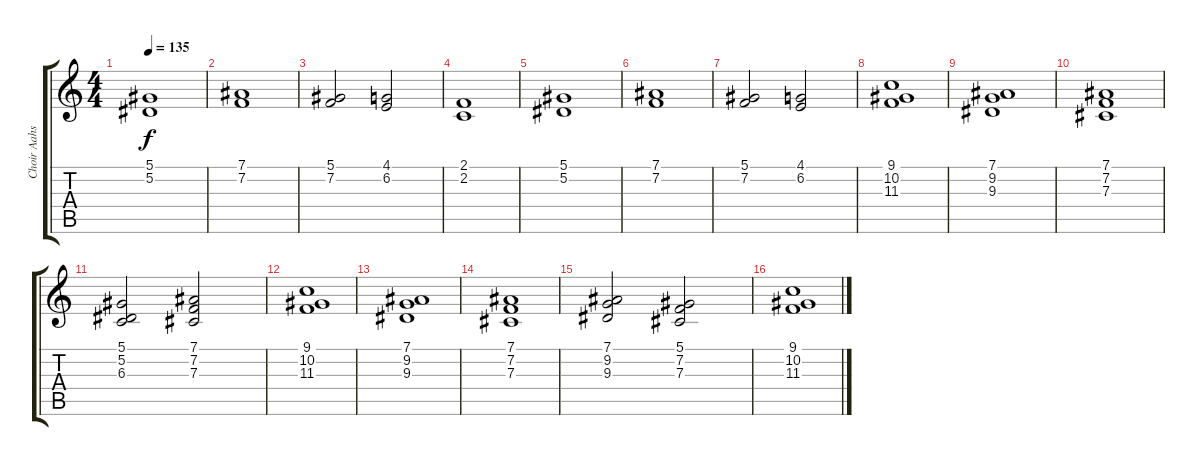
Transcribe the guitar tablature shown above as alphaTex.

\track ("Choir Aahs" "Choir Aahs") {instrument choiraahs}
\staff {score tabs}
\tuning (Eb4 Bb3 Gb3 Db3 Ab2 Eb2) {hide}
\ts (4 4)
\tempo 135
\clef g2
\ks c
(5.1 5.2).1{dy f} |
(7.1 7.2).1 |
(5.1 7.2).2 (4.1 6.2).2 |
(2.1 2.2).1 |
(5.1 5.2).1 |
(7.1 7.2).1 |
(5.1 7.2).2 (4.1 6.2).2 |
(9.1 10.2 11.3).1 |
(7.1 9.2 9.3).1 |
(7.1 7.2 7.3).1 |
(5.1 5.2 6.3).2 (7.1 7.2 7.3).2 |
(9.1 10.2 11.3).1 |
(7.1 9.2 9.3).1 |
(7.1 7.2 7.3).1 |
(7.1 9.2 9.3).2 (5.1 7.2 7.3).2 |
(9.1 10.2 11.3).1
